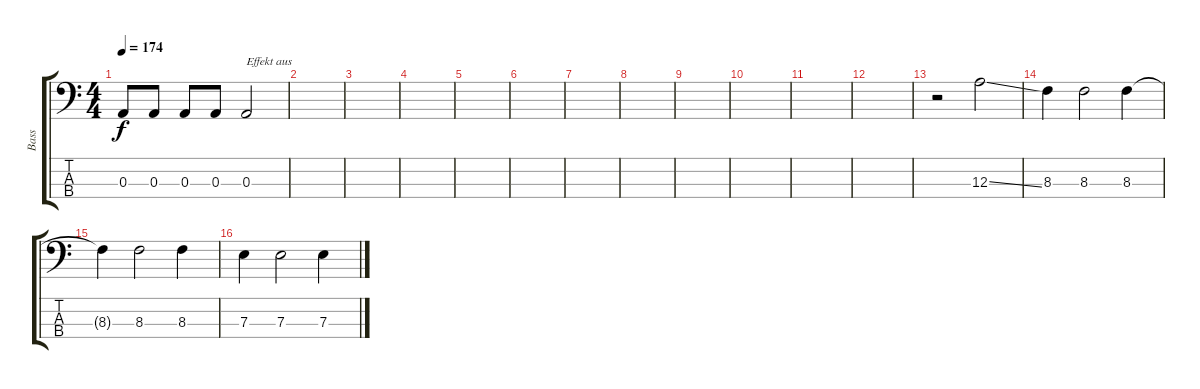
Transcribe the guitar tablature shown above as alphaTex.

\track ("Bass" "Bass") {instrument electricbassfinger}
\staff {score tabs}
\tuning (G2 D2 A1 E1) {hide}
\ts (4 4)
\tempo 174
\clef f4
\ks c
0.3.8{dy f} 0.3.8 0.3.8 0.3.8 0.3.2{txt "Effekt aus"} |
|
|
|
|
|
|
|
|
|
|
|
r.2{volume 10} 12.3{ss}.2 |
8.3.4 8.3.2 8.3.4 |
8.3{t}.4 8.3.2 8.3.4 |
7.3.4 7.3.2 7.3.4
